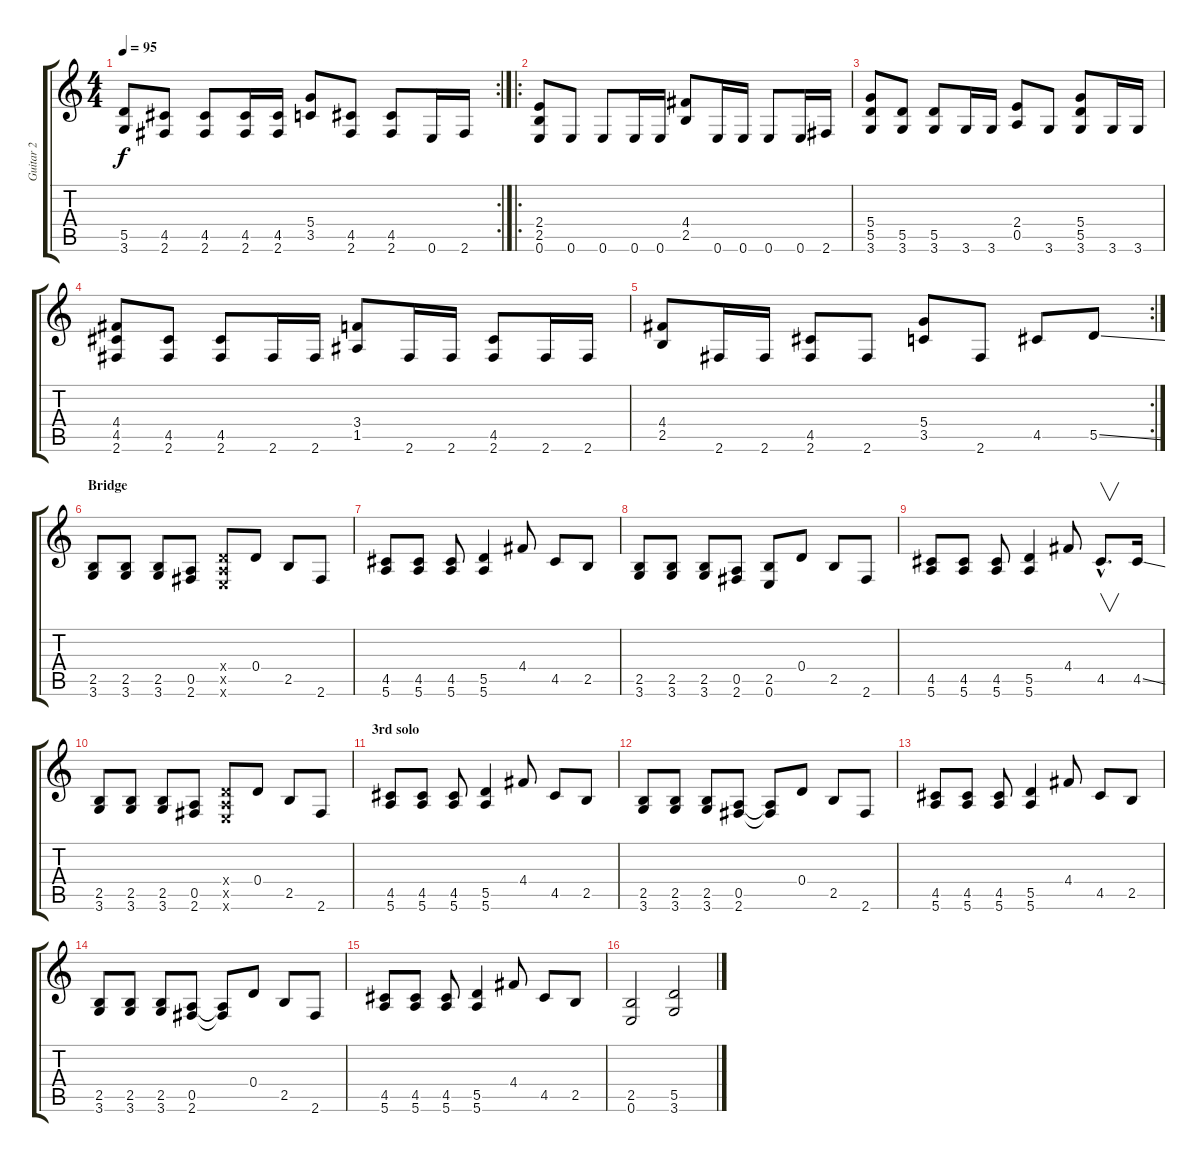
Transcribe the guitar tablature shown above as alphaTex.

\track ("Guitar 2" "Guitar 2") {instrument overdrivenguitar}
\staff {score tabs}
\tuning (E4 B3 G3 D3 A2 E2) {hide}
\rc 2
\ts (4 4)
\tempo 95
\clef g2
\ks c
(5.5 3.6).8{dy f} (4.5 2.6).8 (4.5 2.6).8 (4.5 2.6).16 (4.5 2.6).16 (5.4 3.5).8 (4.5 2.6).8 (4.5 2.6).8 0.6.16 2.6.16 |
\ro
(2.4 2.5 0.6).8 0.6.8 0.6.8 0.6.16 0.6.16 (4.4 2.5).8 0.6.16 0.6.16 0.6.8 0.6.16 2.6.16 |
(5.4 5.5 3.6).8 (5.5 3.6).8 (5.5 3.6).8 3.6.16 3.6.16 (2.4 0.5).8 3.6.8 (5.4 5.5 3.6).8 3.6.16 3.6.16 |
(4.4 4.5 2.6).8 (4.5 2.6).8 (4.5 2.6).8 2.6.16 2.6.16 (3.4 1.5).8 2.6.16 2.6.16 (4.5 2.6).8 2.6.16 2.6.16 |
\rc 2
(4.4 2.5).8 2.6.16 2.6.16 (4.5 2.6).8 2.6.8 (5.4 3.5).8 2.6.8 4.5.8 5.5{ss}.8 |
\section ("" "Bridge")
(2.5 3.6).8{volume 13 instrument distortionguitar} (2.5 3.6).8 (2.5 3.6).8 (0.5 2.6).8 (0.4{x} 0.5{x} 0.6{x}).8 0.4.8 2.5.8 2.6.8 |
(4.5 5.6).8 (4.5 5.6).8 (4.5 5.6).8 (5.5 5.6).4 4.4.8 4.5.8 2.5.8 |
(2.5 3.6).8 (2.5 3.6).8 (2.5 3.6).8 (0.5 2.6).8 (2.5 0.6).8 0.4.8 2.5.8 2.6.8 |
(4.5 5.6).8 (4.5 5.6).8 (4.5 5.6).8 (5.5 5.6).4 4.4.8 4.5{hac}.8{v d} 4.5{ss}.16 |
(2.5 3.6).8 (2.5 3.6).8 (2.5 3.6).8 (0.5 2.6).8 (0.4{x} 0.5{x} 0.6{x}).8 0.4.8 2.5.8 2.6.8 |
\section ("" "3rd solo")
(4.5 5.6).8 (4.5 5.6).8 (4.5 5.6).8 (5.5 5.6).4 4.4.8 4.5.8 2.5.8 |
(2.5 3.6).8 (2.5 3.6).8 (2.5 3.6).8 (0.5 2.6).8 (0.5{t} 2.6{t}).8 0.4.8 2.5.8 2.6.8 |
(4.5 5.6).8 (4.5 5.6).8 (4.5 5.6).8 (5.5 5.6).4 4.4.8 4.5.8 2.5.8 |
(2.5 3.6).8 (2.5 3.6).8 (2.5 3.6).8 (0.5 2.6).8 (0.5{t} 2.6{t}).8 0.4.8 2.5.8 2.6.8 |
(4.5 5.6).8 (4.5 5.6).8 (4.5 5.6).8 (5.5 5.6).4 4.4.8 4.5.8 2.5.8 |
(2.5 0.6).2 (5.5 3.6).2
